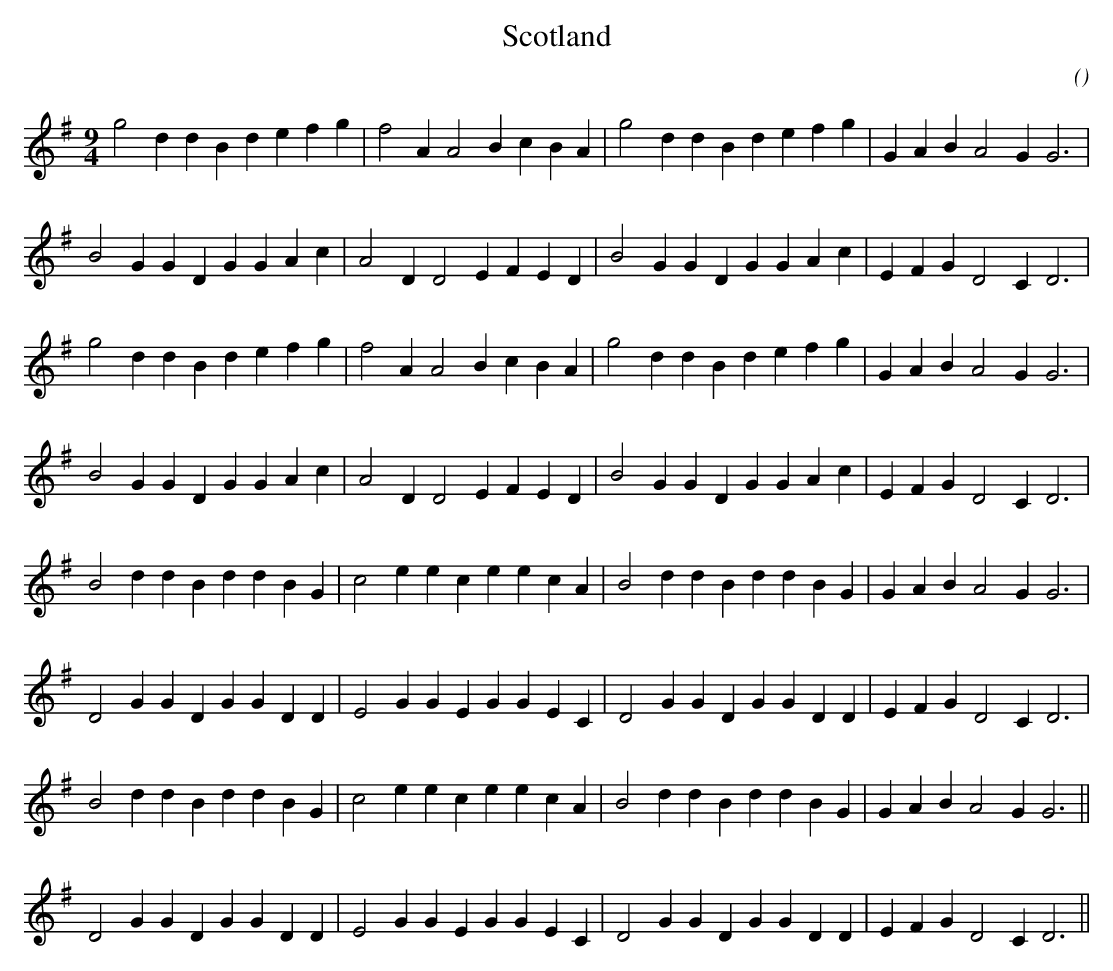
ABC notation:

X:1
T: Scotland
C:
O:
M:9/4
K:G
K:G
M:9/4
L:1/16
g8 d4 d4 B4 d4 e4 f4 g4 |f8 A4 A8 B4 c4 B4 A4 |g8 d4 d4 B4 d4 e4 f4 g4 |G4 A4 B4 A8 G4 G12 |
B8 G4 G4 D4 G4 G4 A4 c4 |A8 D4 D8 E4 F4 E4 D4 |B8 G4 G4 D4 G4 G4 A4 c4 |E4 F4 G4 D8 C4 D12 |
g8 d4 d4 B4 d4 e4 f4 g4 |f8 A4 A8 B4 c4 B4 A4 |g8 d4 d4 B4 d4 e4 f4 g4 |G4 A4 B4 A8 G4 G12 |
B8 G4 G4 D4 G4 G4 A4 c4 |A8 D4 D8 E4 F4 E4 D4 |B8 G4 G4 D4 G4 G4 A4 c4 |E4 F4 G4 D8 C4 D12 |
B8 d4 d4 B4 d4 d4 B4 G4 |c8 e4 e4 c4 e4 e4 c4 A4 |B8 d4 d4 B4 d4 d4 B4 G4 |G4 A4 B4 A8 G4 G12 |
D8 G4 G4 D4 G4 G4 D4 D4 |E8 G4 G4 E4 G4 G4 E4 C4 |D8 G4 G4 D4 G4 G4 D4 D4 |E4 F4 G4 D8 C4 D12 |
B8 d4 d4 B4 d4 d4 B4 G4 |c8 e4 e4 c4 e4 e4 c4 A4 |B8 d4 d4 B4 d4 d4 B4 G4 |G4 A4 B4 A8 G4 G12 ||
D8 G4 G4 D4 G4 G4 D4 D4 |E8 G4 G4 E4 G4 G4 E4 C4 |D8 G4 G4 D4 G4 G4 D4 D4 |E4 F4 G4 D8 C4 D12 ||
